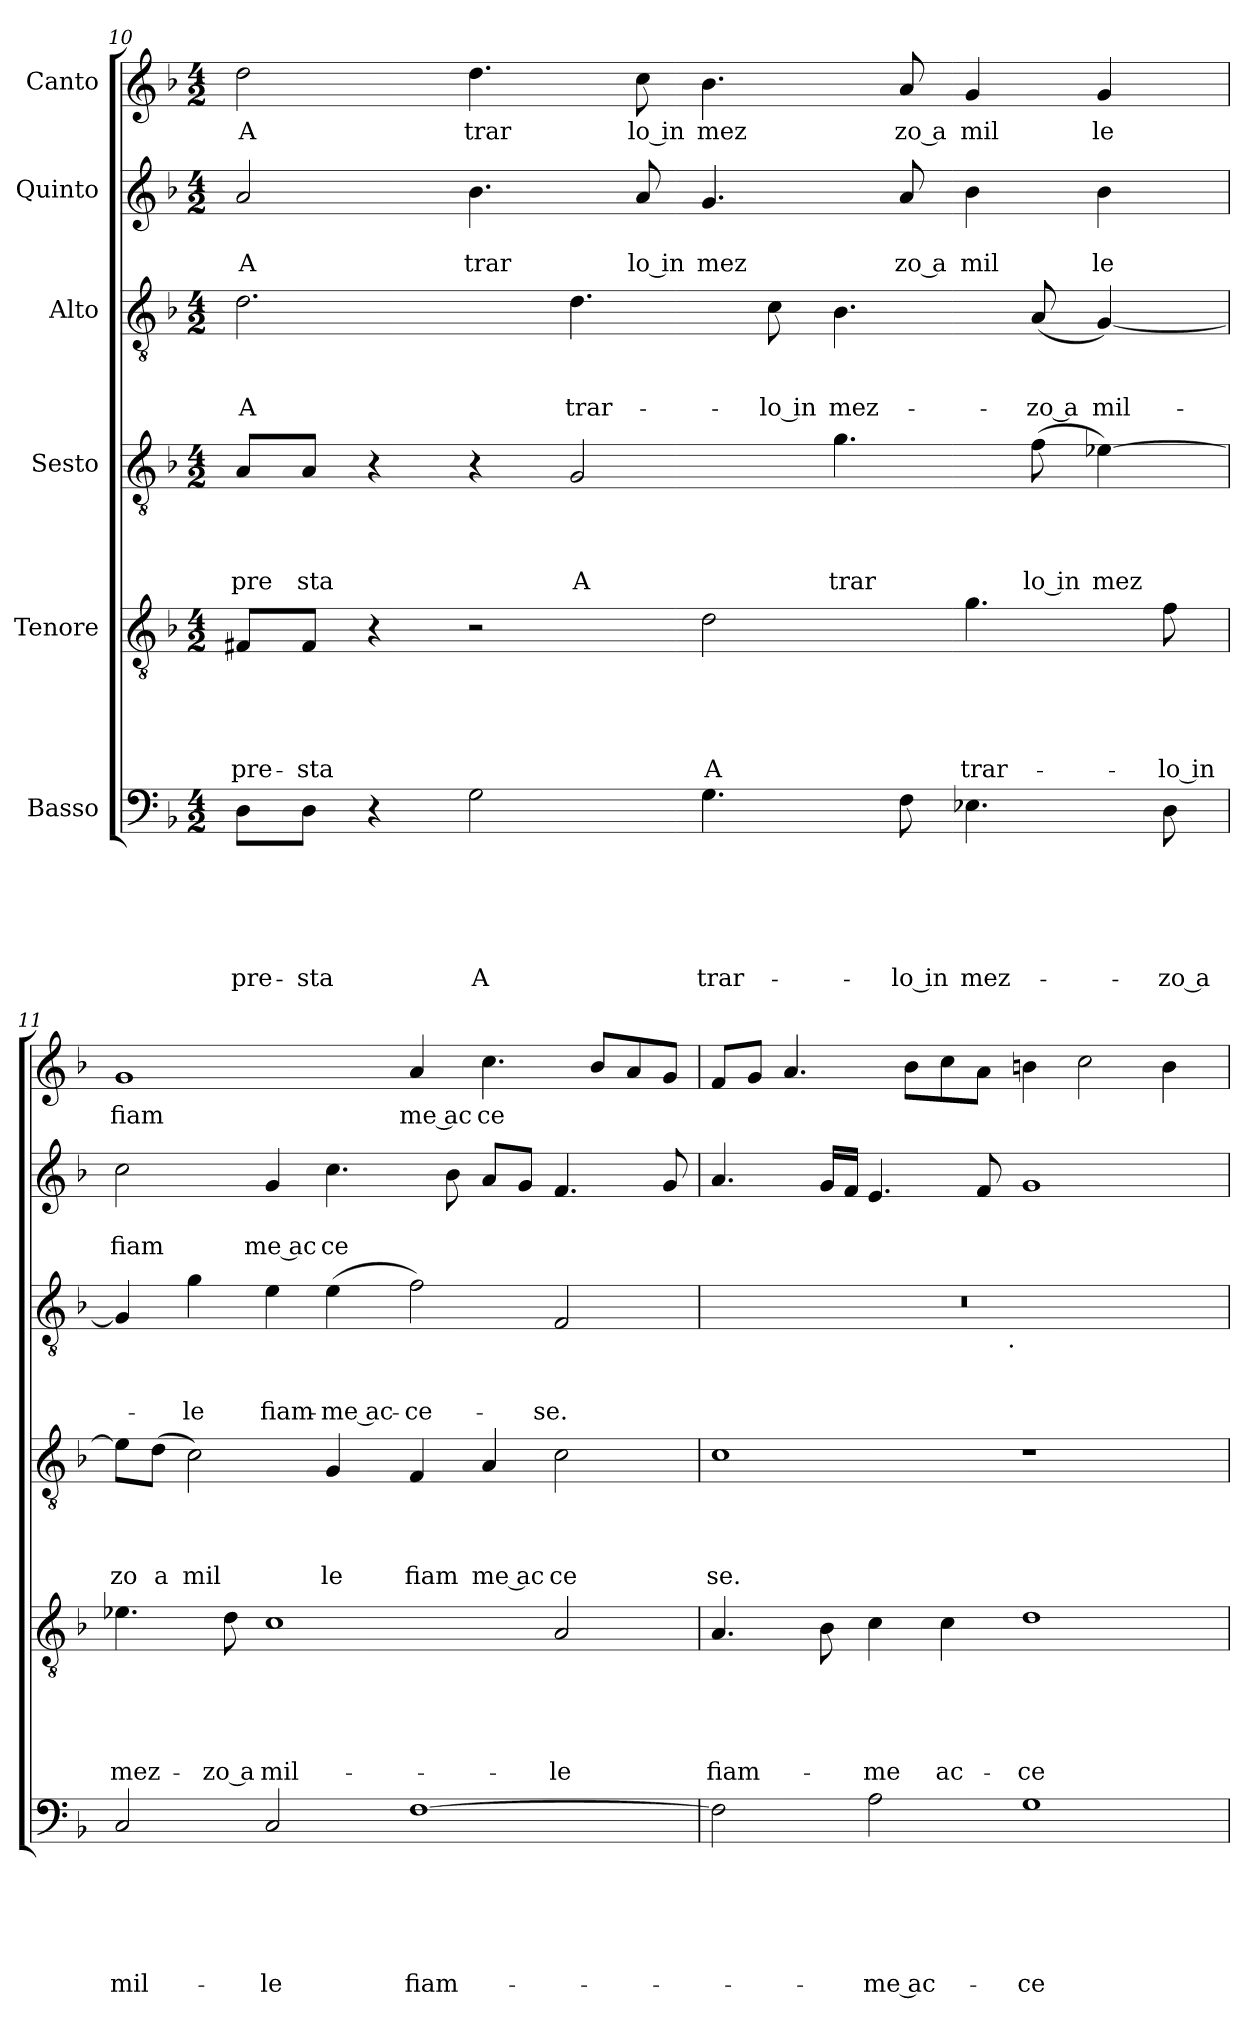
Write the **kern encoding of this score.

**kern	**text	**text	**text	**text	**text	**text	**kern	**text	**text	**text	**text	**text	**kern	**text	**text	**text	**text	**kern	**text	**text	**text	**kern	**text	**text	**kern	**text
*part6	*part6	*part6	*part6	*part6	*part6	*part6	*part5	*part5	*part5	*part5	*part5	*part5	*part4	*part4	*part4	*part4	*part4	*part3	*part3	*part3	*part3	*part2	*part2	*part2	*part1	*part1
*staff6	*staff6	*staff6	*staff6	*staff6	*staff6	*staff6	*staff5	*staff5	*staff5	*staff5	*staff5	*staff5	*staff4	*staff4	*staff4	*staff4	*staff4	*staff3	*staff3	*staff3	*staff3	*staff2	*staff2	*staff2	*staff1	*staff1
*I"Basso	*	*	*	*	*	*	*I"Tenore	*	*	*	*	*	*I"Sesto	*	*	*	*	*I"Alto	*	*	*	*I"Quinto	*	*	*I"Canto	*
!!LO:PB:g=z
*clefF4	*	*	*	*	*	*	*clefGv2	*	*	*	*	*	*clefGv2	*	*	*	*	*clefGv2	*	*	*	*clefG2	*	*	*clefG2	*
*k[b-]	*	*	*	*	*	*	*k[b-]	*	*	*	*	*	*k[b-]	*	*	*	*	*k[b-]	*	*	*	*k[b-]	*	*	*k[b-]	*
*F:	*	*	*	*	*	*	*F:	*	*	*	*	*	*F:	*	*	*	*	*F:	*	*	*	*F:	*	*	*F:	*
*M4/2	*	*	*	*	*	*	*M4/2	*	*	*	*	*	*M4/2	*	*	*	*	*M4/2	*	*	*	*M4/2	*	*	*M4/2	*
=10	=10	=10	=10	=10	=10	=10	=10	=10	=10	=10	=10	=10	=10	=10	=10	=10	=10	=10	=10	=10	=10	=10	=10	=10	=10	=10
!	!	!	!	!	!	!LO:LY:b	!	!	!	!	!	!LO:LY:b	!	!	!	!	!LO:LY:b	!	!	!	!LO:LY:b	!	!	!LO:LY:b	!	!LO:LY:b
8D\L	.	.	.	.	.	pre-	8F#X/L	.	.	.	.	pre-	8A/L	.	.	.	pre	2.d\	.	.	A	2a/	.	A	2dd\	A
!	!	!	!	!	!	!LO:LY:b	!	!	!	!	!	!LO:LY:b	!	!	!	!	!LO:LY:b	!	!	!	!	!	!	!	!	!
8D\J	.	.	.	.	.	-sta	8F#/J	.	.	.	.	-sta	8A/J	.	.	.	sta	.	.	.	.	.	.	.	.	.
4r	.	.	.	.	.	.	4r	.	.	.	.	.	4r	.	.	.	.	.	.	.	.	.	.	.	.	.
!	!	!	!	!	!	!LO:LY:b	!	!	!	!	!	!	!	!	!	!	!	!	!	!	!	!	!	!LO:LY:b	!	!LO:LY:b
2G\	.	.	.	.	.	A	2r	.	.	.	.	.	4r	.	.	.	.	.	.	.	.	4.b-\	.	trar	4.dd\	trar
!	!	!	!	!	!	!	!	!	!	!	!	!	!	!	!	!	!LO:LY:b	!	!	!	!LO:LY:b	!	!	!	!	!
.	.	.	.	.	.	.	.	.	.	.	.	.	2G/	.	.	.	A	4.d\	.	.	trar-	.	.	.	.	.
!	!	!	!	!	!	!	!	!	!	!	!	!	!	!	!	!	!	!	!	!	!	!	!	!LO:LY:b:rj	!	!LO:LY:b:rj
.	.	.	.	.	.	.	.	.	.	.	.	.	.	.	.	.	.	.	.	.	.	8a/	.	lo in	8cc\	lo in
!	!	!	!	!	!	!LO:LY:b	!	!	!	!	!	!LO:LY:b	!	!	!	!	!	!	!	!	!	!	!	!LO:LY:b	!	!LO:LY:b
4.G\	.	.	.	.	.	trar-	2d\	.	.	.	.	A	.	.	.	.	.	.	.	.	.	4.g/	.	mez	4.b-\	mez
!	!	!	!	!	!	!	!	!	!	!	!	!	!	!	!	!	!	!	!	!	!LO:LY:b:rj	!	!	!	!	!
.	.	.	.	.	.	.	.	.	.	.	.	.	.	.	.	.	.	8c\	.	.	-lo in	.	.	.	.	.
!	!	!	!	!	!	!	!	!	!	!	!	!	!	!	!	!	!LO:LY:b	!	!	!	!LO:LY:b	!	!	!	!	!
.	.	.	.	.	.	.	.	.	.	.	.	.	4.g\	.	.	.	trar	4.B-\	.	.	mez-	.	.	.	.	.
!	!	!	!	!	!	!LO:LY:b:rj	!	!	!	!	!	!	!	!	!	!	!	!	!	!	!	!	!	!LO:LY:b:rj	!	!LO:LY:b:rj
8F\	.	.	.	.	.	-lo in	.	.	.	.	.	.	.	.	.	.	.	.	.	.	.	8a/	.	zo a	8a/	zo a
!	!	!	!	!	!	!LO:LY:b	!	!	!	!	!	!LO:LY:b	!	!	!	!	!	!	!	!	!	!	!	!LO:LY:b	!	!LO:LY:b
4.E-X\	.	.	.	.	.	mez-	4.g\	.	.	.	.	trar-	.	.	.	.	.	.	.	.	.	4b-\	.	mil	4g/	mil
!	!	!	!	!	!	!	!	!	!	!	!	!	!	!	!	!	!LO:LY:b:rj	!	!	!	!LO:LY:b:rj	!	!	!	!	!
.	.	.	.	.	.	.	.	.	.	.	.	.	(<8f\	.	.	.	lo in	(<8A/	.	.	-zo a	.	.	.	.	.
!	!	!	!	!	!	!	!	!	!	!	!	!	!	!	!	!	!LO:LY:b	!	!	!	!LO:LY:b	!	!	!LO:LY:b	!	!LO:LY:b
.	.	.	.	.	.	.	.	.	.	.	.	.	[>4e-X\)	.	.	.	mez	[<4G/)	.	.	mil-	4b-\	.	le	4g/	le
!	!	!	!	!	!	!LO:LY:b:rj	!	!	!	!	!	!LO:LY:b:rj	!	!	!	!	!	!	!	!	!	!	!	!	!	!
8D\	.	.	.	.	.	-zo a	8f\	.	.	.	.	-lo in	.	.	.	.	.	.	.	.	.	.	.	.	.	.
=11	=11	=11	=11	=11	=11	=11	=11	=11	=11	=11	=11	=11	=11	=11	=11	=11	=11	=11	=11	=11	=11	=11	=11	=11	=11	=11
!	!	!	!	!	!	!LO:LY:b	!	!	!	!	!	!LO:LY:b	!	!	!	!	!LO:LY:b	!	!	!	!	!	!	!LO:LY:b	!	!LO:LY:b
2C/	.	.	.	.	.	mil-	4.e-X\	.	.	.	.	mez-	8e-\L]	.	.	.	zo	4G/]	.	.	.	2cc\	.	fiam	1g	fiam
!	!	!	!	!	!	!	!	!	!	!	!	!	!	!	!	!	!LO:LY:b	!	!	!	!	!	!	!	!	!
.	.	.	.	.	.	.	.	.	.	.	.	.	(<8d\J	.	.	.	a	.	.	.	.	.	.	.	.	.
!	!	!	!	!	!	!	!	!	!	!	!	!	!	!	!	!	!LO:LY:b	!	!	!	!LO:LY:b	!	!	!	!	!
.	.	.	.	.	.	.	.	.	.	.	.	.	2c\)	.	.	.	mil	4g\	.	.	-le	.	.	.	.	.
!	!	!	!	!	!	!	!	!	!	!	!	!LO:LY:b:rj	!	!	!	!	!	!	!	!	!	!	!	!	!	!
.	.	.	.	.	.	.	8d\	.	.	.	.	-zo a	.	.	.	.	.	.	.	.	.	.	.	.	.	.
!	!	!	!	!	!	!LO:LY:b	!	!	!	!	!	!LO:LY:b	!	!	!	!	!	!	!	!	!LO:LY:b	!	!	!LO:LY:b:rj	!	!
2C/	.	.	.	.	.	-le	1c	.	.	.	.	mil-	.	.	.	.	.	4e\	.	.	fiam-	4g/	.	me ac	.	.
!	!	!	!	!	!	!	!	!	!	!	!	!	!	!	!	!	!LO:LY:b	!	!	!	!LO:LY:b:rj	!	!	!LO:LY:b	!	!
.	.	.	.	.	.	.	.	.	.	.	.	.	4G/	.	.	.	le	(<4e\	.	.	-me ac-	4.cc\	.	ce	.	.
!	!	!	!	!	!	!LO:LY:b	!	!	!	!	!	!	!	!	!	!	!LO:LY:b	!	!	!	!LO:LY:b	!	!	!	!	!LO:LY:b:rj
[>1F	.	.	.	.	.	fiam-	.	.	.	.	.	.	4F/	.	.	.	fiam	2f\)	.	.	-ce-	.	.	.	4a/	me ac
.	.	.	.	.	.	.	.	.	.	.	.	.	.	.	.	.	.	.	.	.	.	8b-\	.	.	.	.
!	!	!	!	!	!	!	!	!	!	!	!	!	!	!	!	!	!LO:LY:b:rj	!	!	!	!	!	!	!	!	!LO:LY:b
.	.	.	.	.	.	.	.	.	.	.	.	.	4A/	.	.	.	me ac	.	.	.	.	8a/L	.	.	4.cc\	ce
.	.	.	.	.	.	.	.	.	.	.	.	.	.	.	.	.	.	.	.	.	.	8g/J	.	.	.	.
!	!	!	!	!	!	!	!	!	!	!	!	!LO:LY:b	!	!	!	!	!LO:LY:b	!	!	!	!LO:LY:b	!	!	!	!	!
.	.	.	.	.	.	.	2A/	.	.	.	.	-le	2c\	.	.	.	ce	2F/	.	.	-se.	4.f/	.	.	.	.
.	.	.	.	.	.	.	.	.	.	.	.	.	.	.	.	.	.	.	.	.	.	.	.	.	8b-/L	.
.	.	.	.	.	.	.	.	.	.	.	.	.	.	.	.	.	.	.	.	.	.	.	.	.	8a/	.
.	.	.	.	.	.	.	.	.	.	.	.	.	.	.	.	.	.	.	.	.	.	8g/	.	.	8g/J	.
=12	=12	=12	=12	=12	=12	=12	=12	=12	=12	=12	=12	=12	=12	=12	=12	=12	=12	=12	=12	=12	=12	=12	=12	=12	=12	=12
!	!	!	!	!	!	!	!	!	!	!	!	!LO:LY:b	!	!	!	!	!LO:LY:b	!	!	!	!	!	!	!	!	!
*	*	*	*	*	*	*	*	*	*	*	*	*	*	*	*	*	*	*^	*	*	*	*	*	*	*	*
2F\]	.	.	.	.	.	.	4.A/	.	.	.	.	fiam-	1c	.	.	.	se.	0r	2ryy	.	.	.	4.a/	.	.	8f/L	.
.	.	.	.	.	.	.	.	.	.	.	.	.	.	.	.	.	.	.	.	.	.	.	.	.	.	8g/J	.
.	.	.	.	.	.	.	.	.	.	.	.	.	.	.	.	.	.	.	.	.	.	.	.	.	.	4.a/	.
.	.	.	.	.	.	.	8B-\	.	.	.	.	.	.	.	.	.	.	.	.	.	.	.	16g/LL	.	.	.	.
.	.	.	.	.	.	.	.	.	.	.	.	.	.	.	.	.	.	.	.	.	.	.	16f/JJ	.	.	.	.
!	!	!	!	!	!	!LO:LY:b:rj	!	!	!	!	!	!LO:LY:b	!	!	!	!	!	!	!	!	!	!	!	!	!	!	!
2A\	.	.	.	.	.	-me ac-	4c\	.	.	.	.	-me	.	.	.	.	.	.	4...ryy	.	.	.	4.e/	.	.	.	.
.	.	.	.	.	.	.	.	.	.	.	.	.	.	.	.	.	.	.	.	.	.	.	.	.	.	8b-\L	.
!	!	!	!	!	!	!	!	!	!	!	!	!LO:LY:b	!	!	!	!	!	!	!	!	!	!	!	!	!	!	!
.	.	.	.	.	.	.	4c\	.	.	.	.	ac-	.	.	.	.	.	.	.	.	.	.	.	.	.	8cc\	.
.	.	.	.	.	.	.	.	.	.	.	.	.	.	.	.	.	.	.	.	.	.	.	8f/	.	.	8a\J	.
!	!	!	!	!	!	!	!	!	!	!	!	!	!	!	!	!	!	!	!LO:TX:b:t=.	!	!	!	!	!	!	!	!
.	.	.	.	.	.	.	.	.	.	.	.	.	.	.	.	.	.	.	1ryy	.	.	.	.	.	.	.	.
!	!	!	!	!	!	!LO:LY:b	!	!	!	!	!	!LO:LY:b	!	!	!	!	!	!	!	!	!	!	!	!	!	!	!
1G	.	.	.	.	.	-ce-	1d	.	.	.	.	-ce-	1r	.	.	.	.	.	.	.	.	.	1g	.	.	4bn\	.
.	.	.	.	.	.	.	.	.	.	.	.	.	.	.	.	.	.	.	.	.	.	.	.	.	.	2cc\	.
.	.	.	.	.	.	.	.	.	.	.	.	.	.	.	.	.	.	.	.	.	.	.	.	.	.	4b\	.
.	.	.	.	.	.	.	.	.	.	.	.	.	.	.	.	.	.	.	32ryy	.	.	.	.	.	.	.	.
*	*	*	*	*	*	*	*	*	*	*	*	*	*	*	*	*	*	*v	*v	*	*	*	*	*	*	*	*
=	=	=	=	=	=	=	=	=	=	=	=	=	=	=	=	=	=	=	=	=	=	=	=	=	=	=
*-	*-	*-	*-	*-	*-	*-	*-	*-	*-	*-	*-	*-	*-	*-	*-	*-	*-	*-	*-	*-	*-	*-	*-	*-	*-	*-
